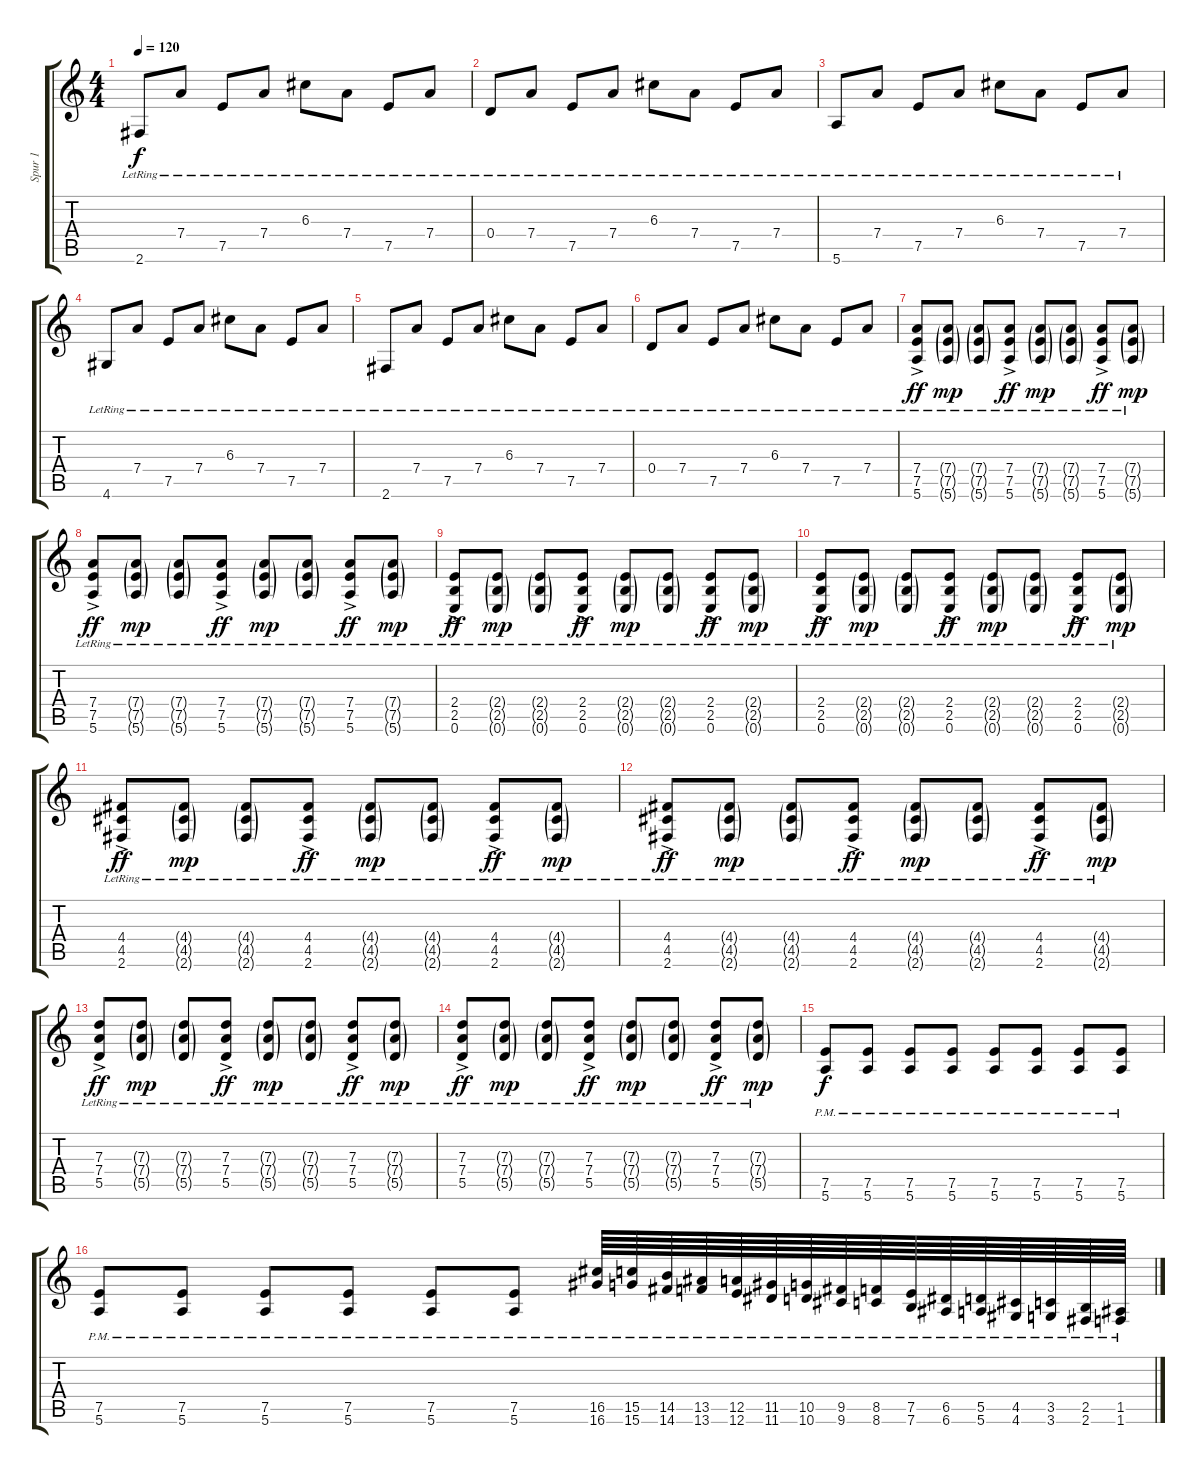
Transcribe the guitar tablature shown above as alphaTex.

\track ("Spur 1" "Spur 1") {instrument electricguitarclean}
\staff {score tabs}
\tuning (E4 B3 G3 D3 A2 E2) {hide}
\ts (4 4)
\tempo 120
\clef g2
\ks c
2.6{lr}.8{dy f} 7.4{lr}.8 7.5{lr}.8 7.4{lr}.8 6.3{lr}.8 7.4{lr}.8 7.5{lr}.8 7.4{lr}.8 |
0.4{lr}.8 7.4{lr}.8 7.5{lr}.8 7.4{lr}.8 6.3{lr}.8 7.4{lr}.8 7.5{lr}.8 7.4{lr}.8 |
5.6{lr}.8 7.4{lr}.8 7.5{lr}.8 7.4{lr}.8 6.3{lr}.8 7.4{lr}.8 7.5{lr}.8 7.4{lr}.8 |
4.6{lr}.8 7.4{lr}.8 7.5{lr}.8 7.4{lr}.8 6.3{lr}.8 7.4{lr}.8 7.5{lr}.8 7.4{lr}.8 |
2.6{lr}.8 7.4{lr}.8 7.5{lr}.8 7.4{lr}.8 6.3{lr}.8 7.4{lr}.8 7.5{lr}.8 7.4{lr}.8 |
0.4{lr}.8 7.4{lr}.8 7.5{lr}.8 7.4{lr}.8 6.3{lr}.8 7.4{lr}.8 7.5{lr}.8 7.4{lr}.8 |
(7.4{lr} 7.5{ac} 5.6{ac}).8{dy ff} (7.4{g lr} 7.5{g} 5.6{g}).8{dy mp} (7.4{g lr} 7.5{g} 5.6{g}).8 (7.4{lr} 7.5{ac} 5.6{ac}).8{dy ff} (7.4{g lr} 7.5{g} 5.6{g}).8{dy mp} (7.4{g lr} 7.5{g} 5.6{g}).8 (7.4{ac lr} 7.5{ac} 5.6{ac}).8{dy ff} (7.4{g lr} 7.5{g} 5.6{g}).8{dy mp} |
(7.4{ac lr} 7.5{ac} 5.6{ac}).8{dy ff} (7.4{g lr} 7.5{g} 5.6{g}).8{dy mp} (7.4{g lr} 7.5{g} 5.6{g}).8 (7.4{ac lr} 7.5{ac} 5.6{ac}).8{dy ff} (7.4{g lr} 7.5{g} 5.6{g}).8{dy mp} (7.4{g lr} 7.5{g} 5.6{g}).8 (7.4{ac lr} 7.5{ac} 5.6{ac}).8{dy ff} (7.4{g lr} 7.5{g} 5.6{g}).8{dy mp} |
(2.4{ac lr} 2.5{ac} 0.6{ac}).8{dy ff} (2.4{g lr} 2.5{g} 0.6{g}).8{dy mp} (2.4{g lr} 2.5{g} 0.6{g}).8 (2.4{ac lr} 2.5{ac} 0.6{ac}).8{dy ff} (2.4{g lr} 2.5{g} 0.6{g}).8{dy mp} (2.4{g lr} 2.5{g} 0.6{g}).8 (2.4{ac lr} 2.5{ac} 0.6{ac}).8{dy ff} (2.4{g lr} 2.5{g} 0.6{g}).8{dy mp} |
(2.4{ac lr} 2.5{ac} 0.6{ac}).8{dy ff} (2.4{g lr} 2.5{g} 0.6{g}).8{dy mp} (2.4{g lr} 2.5{g} 0.6{g}).8 (2.4{ac lr} 2.5{ac} 0.6{ac}).8{dy ff} (2.4{g lr} 2.5{g} 0.6{g}).8{dy mp} (2.4{g lr} 2.5{g} 0.6{g}).8 (2.4{ac lr} 2.5{ac} 0.6{ac}).8{dy ff} (2.4{g lr} 2.5{g} 0.6{g}).8{dy mp} |
(4.4{ac lr} 4.5{ac lr} 2.6{ac lr}).8{dy ff} (4.4{g lr} 4.5{g lr} 2.6{g lr}).8{dy mp} (4.4{g lr} 4.5{g lr} 2.6{g lr}).8 (4.4{ac lr} 4.5{ac lr} 2.6{ac lr}).8{dy ff} (4.4{g lr} 4.5{g lr} 2.6{g lr}).8{dy mp} (4.4{g lr} 4.5{g lr} 2.6{g lr}).8 (4.4{ac lr} 4.5{ac lr} 2.6{ac lr}).8{dy ff} (4.4{g lr} 4.5{g lr} 2.6{g lr}).8{dy mp} |
(4.4{ac lr} 4.5{ac lr} 2.6).8{dy ff} (4.4{g lr} 4.5{g lr} 2.6{g}).8{dy mp} (4.4{g lr} 4.5{g lr} 2.6{g}).8 (4.4{ac lr} 4.5{ac lr} 2.6).8{dy ff} (4.4{g lr} 4.5{g lr} 2.6{g}).8{dy mp} (4.4{g lr} 4.5{g lr} 2.6{g}).8 (4.4{ac lr} 4.5{ac lr} 2.6).8{dy ff} (4.4{g lr} 4.5{g lr} 2.6{g}).8{dy mp} |
(7.3{ac lr} 7.4{ac lr} 5.5{ac lr}).8{dy ff} (7.3{g lr} 7.4{g lr} 5.5{g lr}).8{dy mp} (7.3{g lr} 7.4{g lr} 5.5{g lr}).8 (7.3{ac lr} 7.4{ac lr} 5.5{ac lr}).8{dy ff} (7.3{g lr} 7.4{g lr} 5.5{g lr}).8{dy mp} (7.3{g lr} 7.4{g lr} 5.5{g lr}).8 (7.3{ac lr} 7.4{ac lr} 5.5{ac lr}).8{dy ff} (7.3{g lr} 7.4{g lr} 5.5{g lr}).8{dy mp} |
(7.3{ac lr} 7.4{ac lr} 5.5{ac lr}).8{dy ff} (7.3{g lr} 7.4{g lr} 5.5{g lr}).8{dy mp} (7.3{g lr} 7.4{g lr} 5.5{g lr}).8 (7.3{ac lr} 7.4{ac lr} 5.5{ac lr}).8{dy ff} (7.3{g lr} 7.4{g lr} 5.5{g lr}).8{dy mp} (7.3{g lr} 7.4{g lr} 5.5{g lr}).8 (7.3{ac lr} 7.4{ac lr} 5.5{ac lr}).8{dy ff} (7.3{g lr} 7.4{g lr} 5.5{g lr}).8{dy mp} |
(7.5{pm} 5.6{pm}).8{dy f instrument distortionguitar} (7.5{pm} 5.6{pm}).8 (7.5{pm} 5.6{pm}).8 (7.5{pm} 5.6{pm}).8 (7.5{pm} 5.6{pm}).8 (7.5{pm} 5.6{pm}).8 (7.5{pm} 5.6{pm}).8 (7.5{pm} 5.6{pm}).8 |
(7.5{pm} 5.6{pm}).8 (7.5{pm} 5.6{pm}).8 (7.5{pm} 5.6{pm}).8 (7.5{pm} 5.6{pm}).8 (7.5{pm} 5.6{pm}).8 (7.5{pm} 5.6{pm}).8 (16.5{pm} 16.6{pm}).64 (15.5{pm} 15.6{pm}).64 (14.5{pm} 14.6{pm}).64 (13.5{pm} 13.6{pm}).64 (12.5{pm} 12.6{pm}).64 (11.5{pm} 11.6{pm}).64 (10.5{pm} 10.6{pm}).64 (9.5{pm} 9.6{pm}).64 (8.5{pm} 8.6{pm}).64 (7.5{pm} 7.6{pm}).64 (6.5{pm} 6.6{pm}).64 (5.5{pm} 5.6{pm}).64 (4.5{pm} 4.6{pm}).64 (3.5{pm} 3.6{pm}).64 (2.5{pm} 2.6{pm}).64 (1.5{pm} 1.6{pm}).64
